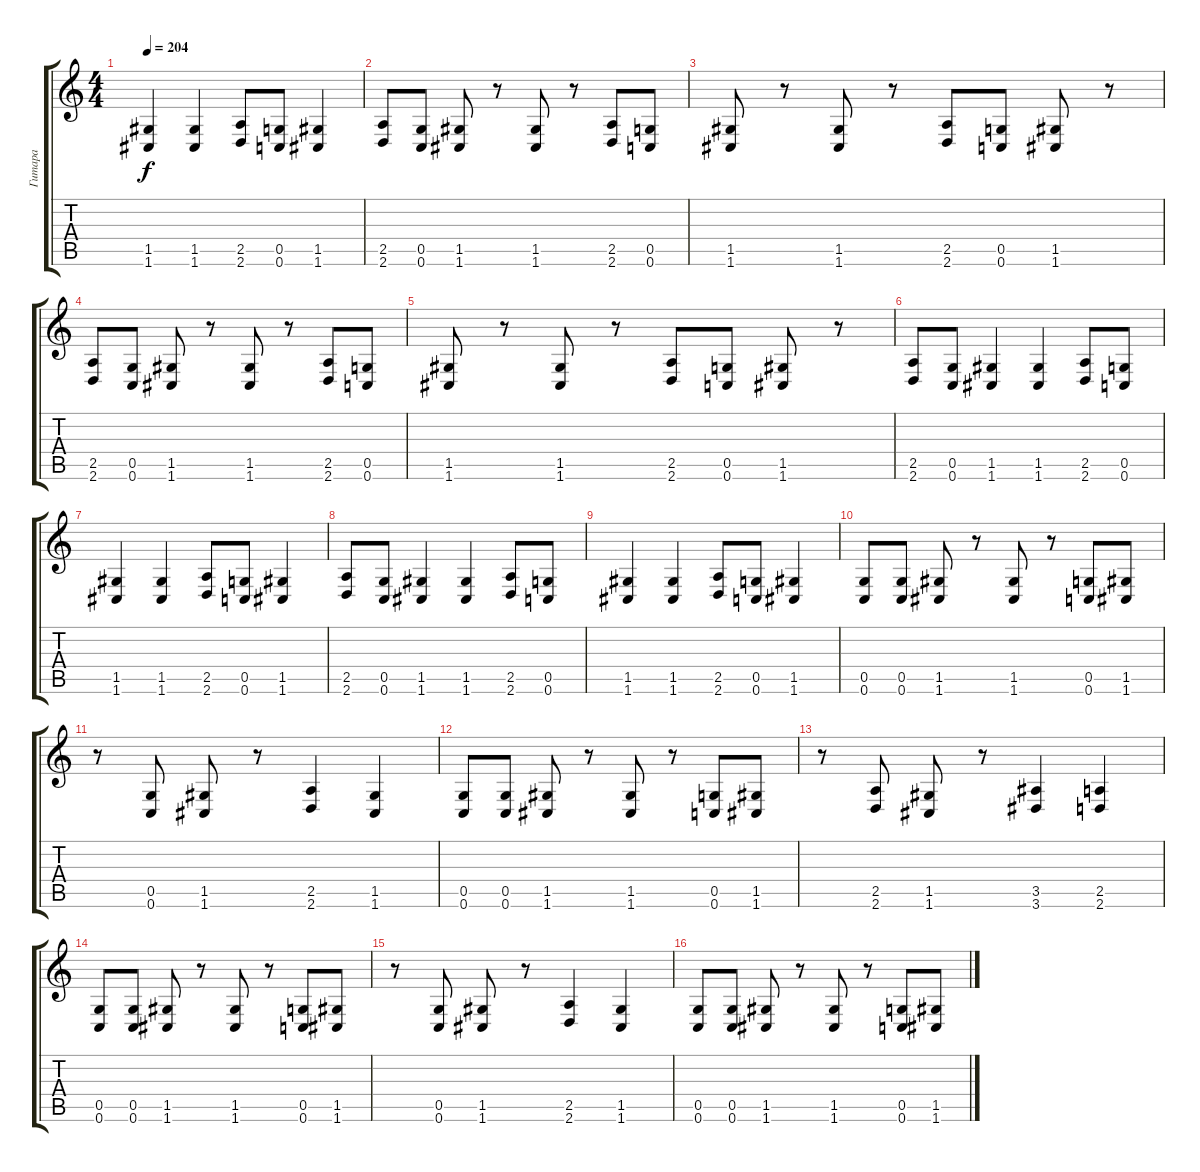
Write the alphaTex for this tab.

\track ("Гитара" "Гитара") {instrument overdrivenguitar}
\staff {score tabs}
\tuning (D4 A3 F3 C3 G2 C2) {hide}
\ts (4 4)
\tempo 204
\clef g2
\ks c
(1.5 1.6).4{dy f} (1.5 1.6).4 (2.5 2.6).8 (0.5 0.6).8 (1.5 1.6).4 |
(2.5 2.6).8 (0.5 0.6).8 (1.5 1.6).8 r.8 (1.5 1.6).8 r.8 (2.5 2.6).8 (0.5 0.6).8 |
(1.5 1.6).8 r.8 (1.5 1.6).8 r.8 (2.5 2.6).8 (0.5 0.6).8 (1.5 1.6).8 r.8 |
(2.5 2.6).8 (0.5 0.6).8 (1.5 1.6).8 r.8 (1.5 1.6).8 r.8 (2.5 2.6).8 (0.5 0.6).8 |
(1.5 1.6).8 r.8 (1.5 1.6).8 r.8 (2.5 2.6).8 (0.5 0.6).8 (1.5 1.6).8 r.8 |
(2.5 2.6).8 (0.5 0.6).8 (1.5 1.6).4 (1.5 1.6).4 (2.5 2.6).8 (0.5 0.6).8 |
(1.5 1.6).4 (1.5 1.6).4 (2.5 2.6).8 (0.5 0.6).8 (1.5 1.6).4 |
(2.5 2.6).8 (0.5 0.6).8 (1.5 1.6).4 (1.5 1.6).4 (2.5 2.6).8 (0.5 0.6).8 |
(1.5 1.6).4 (1.5 1.6).4 (2.5 2.6).8 (0.5 0.6).8 (1.5 1.6).4 |
(0.5 0.6).8 (0.5 0.6).8 (1.5 1.6).8 r.8 (1.5 1.6).8 r.8 (0.5 0.6).8 (1.5 1.6).8 |
r.8 (0.5 0.6).8 (1.5 1.6).8 r.8 (2.5 2.6).4 (1.5 1.6).4 |
(0.5 0.6).8 (0.5 0.6).8 (1.5 1.6).8 r.8 (1.5 1.6).8 r.8 (0.5 0.6).8 (1.5 1.6).8 |
r.8 (2.5 2.6).8 (1.5 1.6).8 r.8 (3.5 3.6).4 (2.5 2.6).4 |
(0.5 0.6).8 (0.5 0.6).8 (1.5 1.6).8 r.8 (1.5 1.6).8 r.8 (0.5 0.6).8 (1.5 1.6).8 |
r.8 (0.5 0.6).8 (1.5 1.6).8 r.8 (2.5 2.6).4 (1.5 1.6).4 |
(0.5 0.6).8 (0.5 0.6).8 (1.5 1.6).8 r.8 (1.5 1.6).8 r.8 (0.5 0.6).8 (1.5 1.6).8
